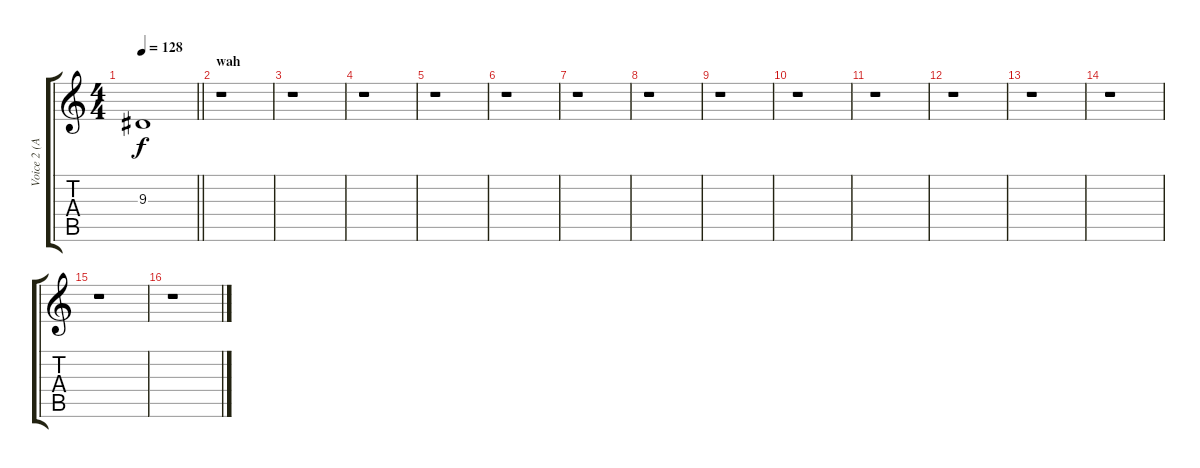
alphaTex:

\track ("Voice 2 (Axl, Izzy, Duff)" "Voice 2 (A") {mute instrument lead2sawtooth}
\staff {score tabs}
\tuning (Eb4 Bb3 Gb3 Db3 Ab2 Eb2) {hide}
\ts (4 4)
\tempo 128
\clef g2
\barLineRight lightlight
\ks c
9.3{t}.1{dy f} |
\section ("" "wah")
r.1 |
r.1 |
r.1 |
r.1 |
r.1 |
r.1 |
r.1 |
r.1 |
r.1 |
r.1 |
r.1 |
r.1 |
r.1 |
r.1 |
r.1
